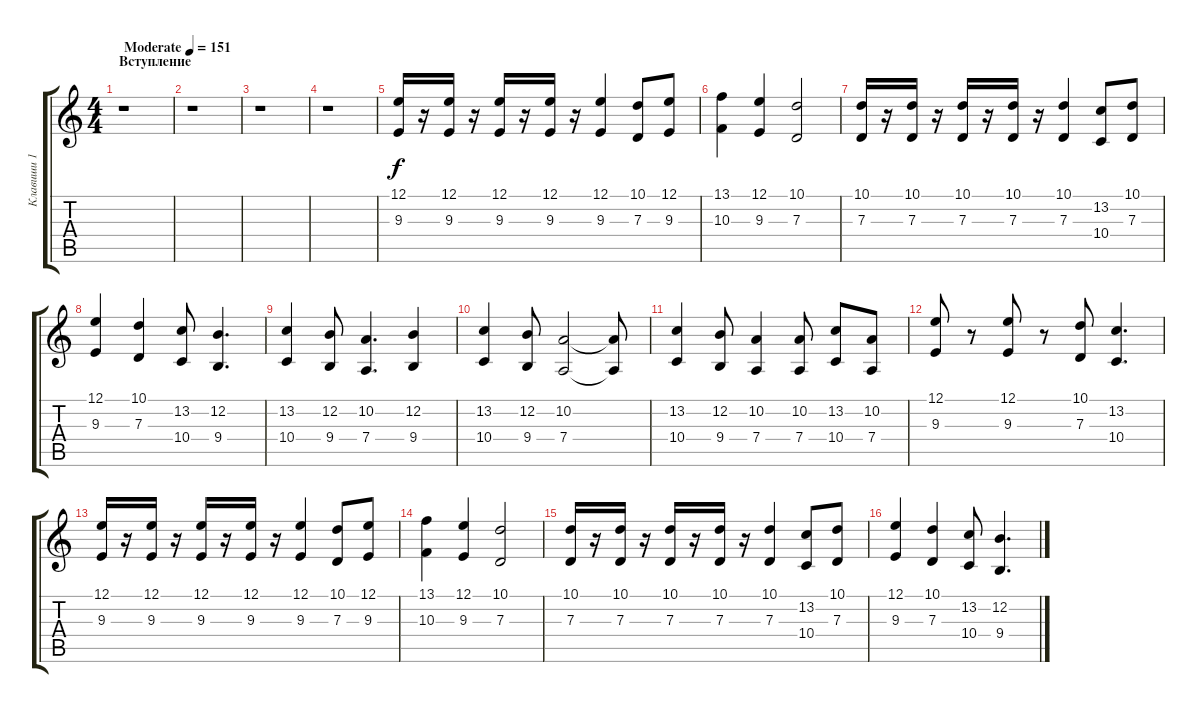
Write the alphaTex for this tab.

\track ("Клавиши 1" "Клавиши 1") {instrument drawbarorgan}
\staff {score tabs}
\tuning (E4 B3 G3 D3 A2 E2) {hide}
\ts (4 4)
\section ("" "Вступление")
\tempo (151 "Moderate")
\clef g2
\ks c
r.1{dy f instrument drawbarorgan} |
r.1 |
r.1 |
r.1 |
(12.1 9.3).16 r.16 (12.1 9.3).16 r.16 (12.1 9.3).16 r.16 (12.1 9.3).16 r.16 (12.1 9.3).4 (10.1 7.3).8 (12.1 9.3).8 |
(13.1 10.3).4 (12.1 9.3).4 (10.1 7.3).2 |
(10.1 7.3).16 r.16 (10.1 7.3).16 r.16 (10.1 7.3).16 r.16 (10.1 7.3).16 r.16 (10.1 7.3).4 (13.2 10.4).8 (10.1 7.3).8 |
(12.1 9.3).4 (10.1 7.3).4 (13.2 10.4).8 (12.2 9.4).4{d} |
(13.2 10.4).4 (12.2 9.4).8 (10.2 7.4).4{d} (12.2 9.4).4 |
(13.2 10.4).4 (12.2 9.4).8 (10.2 7.4).2 (10.2{t} 7.4{t}).8 |
(13.2 10.4).4 (12.2 9.4).8 (10.2 7.4).4 (10.2 7.4).8 (13.2 10.4).8 (10.2 7.4).8 |
(12.1 9.3).8 r.8 (12.1 9.3).8 r.8 (10.1 7.3).8 (13.2 10.4).4{d} |
(12.1 9.3).16 r.16 (12.1 9.3).16 r.16 (12.1 9.3).16 r.16 (12.1 9.3).16 r.16 (12.1 9.3).4 (10.1 7.3).8 (12.1 9.3).8 |
(13.1 10.3).4 (12.1 9.3).4 (10.1 7.3).2 |
(10.1 7.3).16 r.16 (10.1 7.3).16 r.16 (10.1 7.3).16 r.16 (10.1 7.3).16 r.16 (10.1 7.3).4 (13.2 10.4).8 (10.1 7.3).8 |
(12.1 9.3).4 (10.1 7.3).4 (13.2 10.4).8 (12.2 9.4).4{d}
